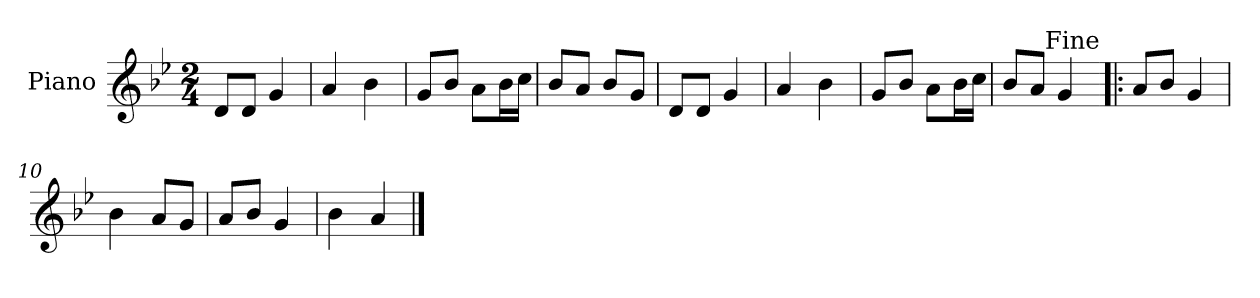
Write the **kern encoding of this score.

**kern
*part1
*staff1
*I"Piano
*I'Pno.
*clefG2
*k[b-e-]
*M2/4
=1
8d/L
8d/J
4g/
=2
4a/
4b-\
=3
8g/L
8b-/J
8a\L
16b-\L
16cc\JJ
=4
8b-/L
8a/J
8b-/L
8g/J
=5
8d/L
8d/J
4g/
=6
4a/
4b-\
=7
8g/L
8b-/J
8a\L
16b-\L
16cc\JJ
=8
8b-/L
8a/J
4g/
!LO:TX:a:rj:t=Fine
=9!|:
8a/L
8b-/J
4g/
!!LO:LB:g=z
=10
4b-\
8a/L
8g/J
=11
8a/L
8b-/J
4g/
=12
4b-\
4a/
==
*-
